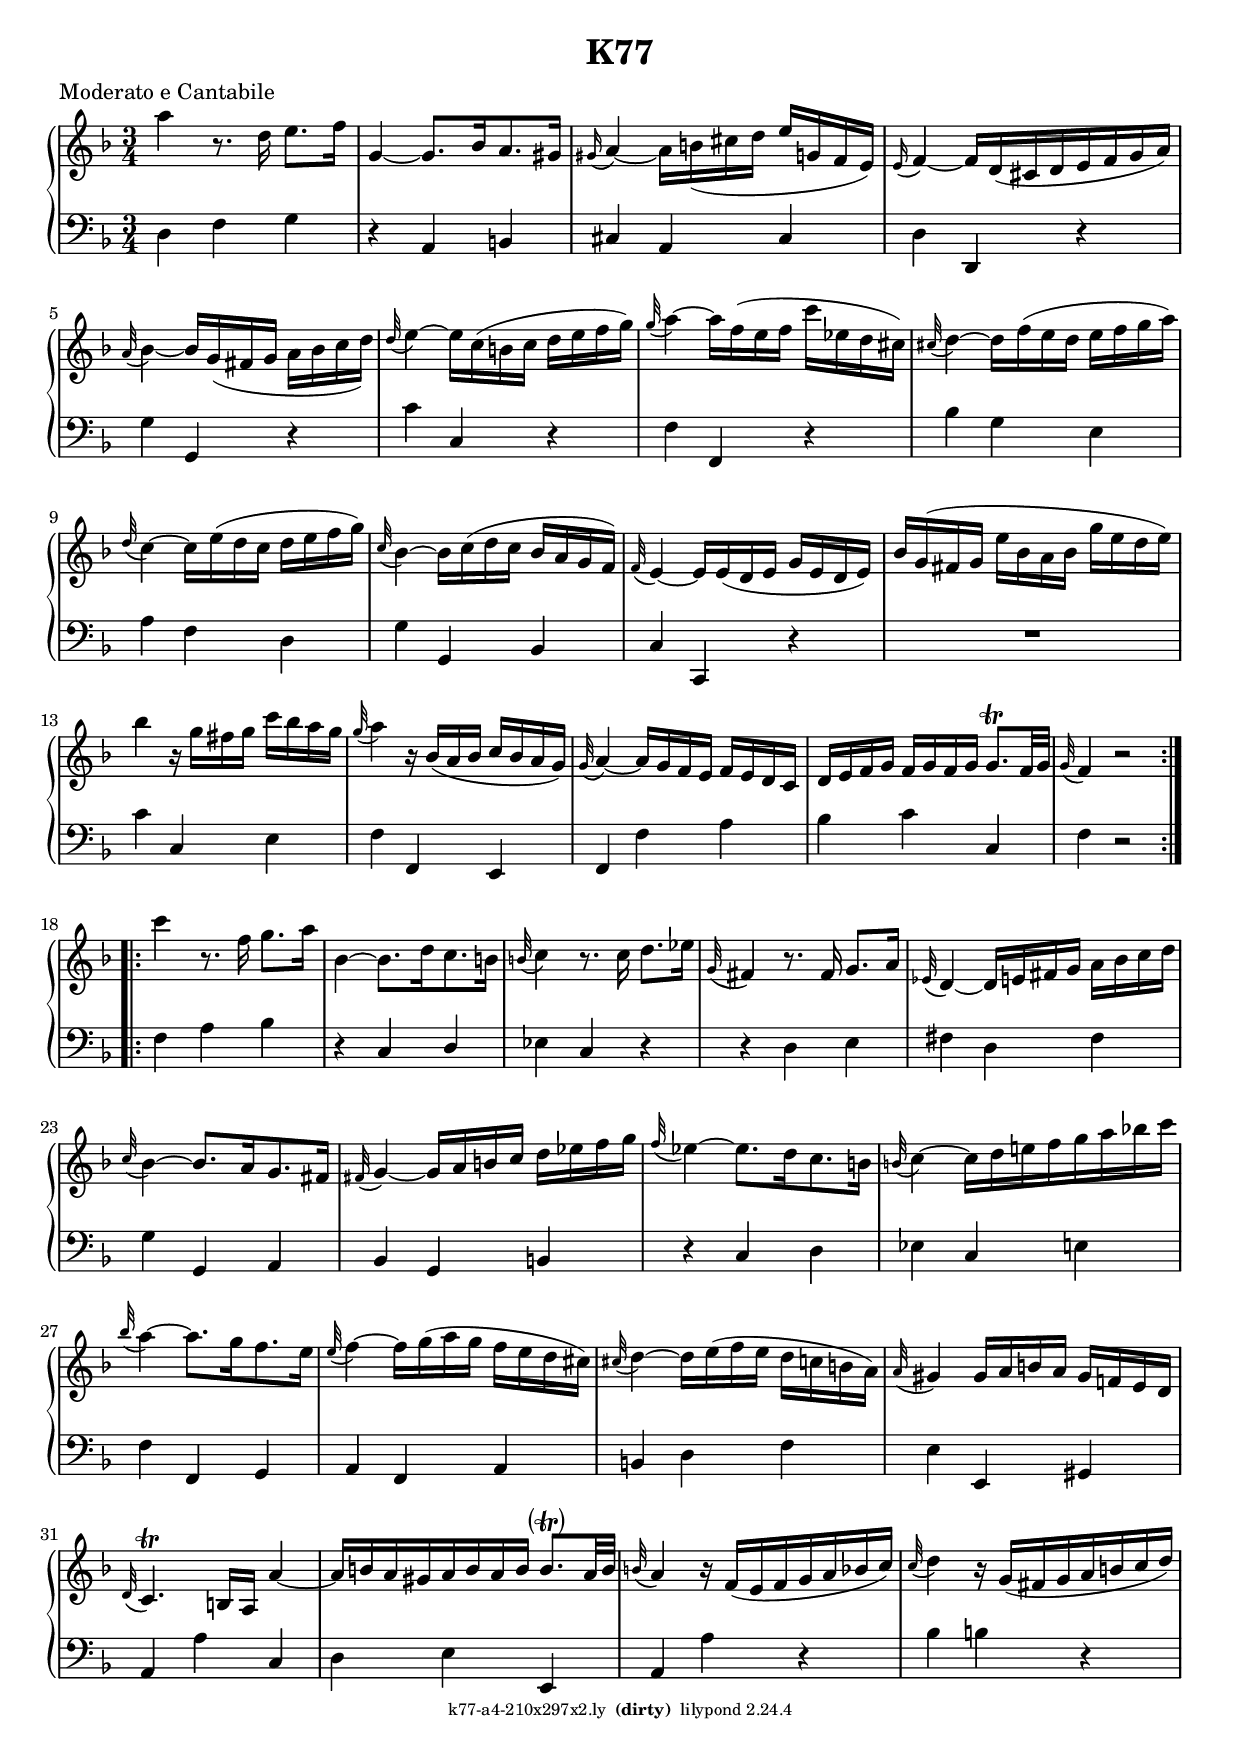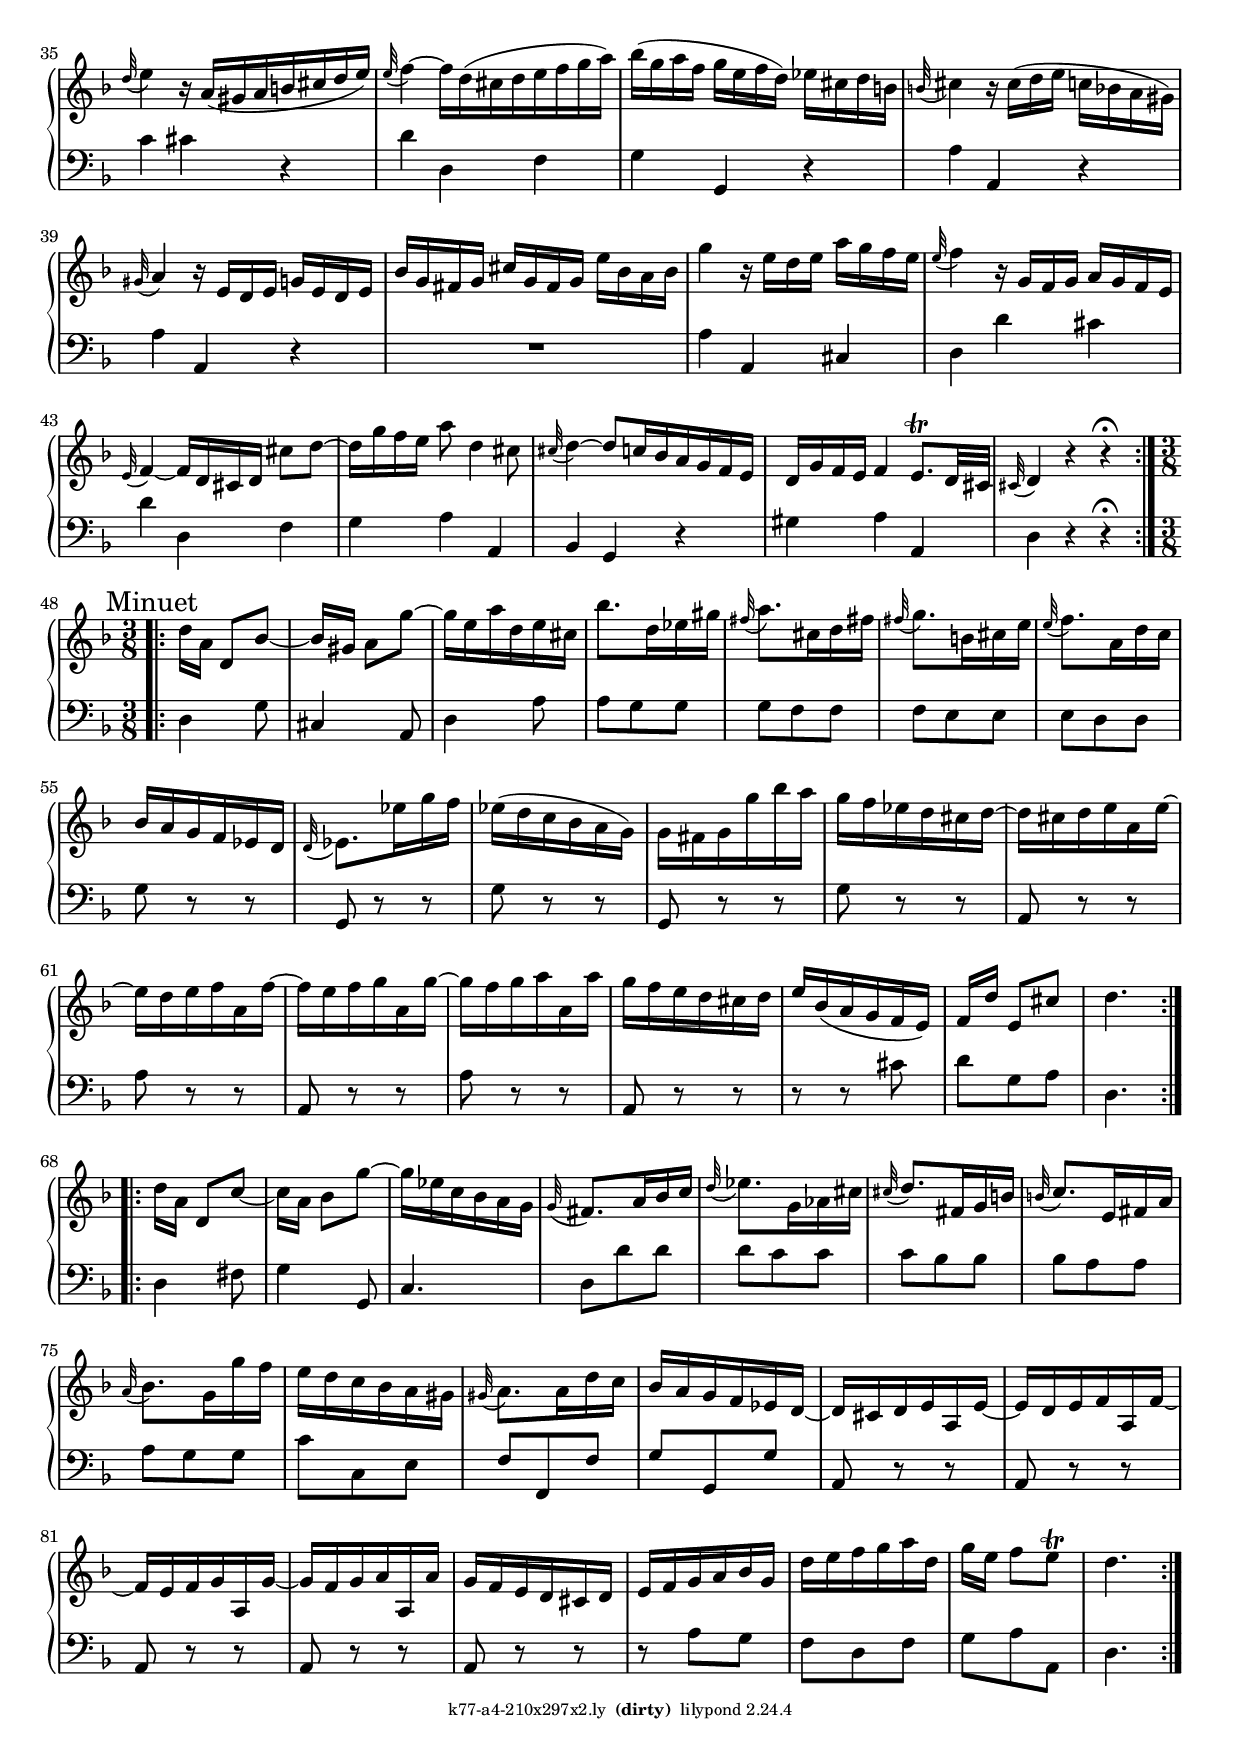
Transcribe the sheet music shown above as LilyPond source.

\version "2.18.2"

\include "../../include/general.ily"
\include "../../include/a4-210x297.ily"

#(set-global-staff-size 19)

breaks = { s2.*17 \break s2.*30 \break s4.*20 \break }
\version "2.18.2"

su = \stemUp
sd = \stemDown
sn = \stemNeutral
tu = \tieUp
td = \tieDown
tn = \tieNeutral
cstr = \change Staff = "right"
cstl = \change Staff = "left"

\header {
  title = "K77"
  meter = "Moderato e Cantabile"
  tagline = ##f
}

globalOne = {
  \key d \minor
  \time 3/4
  \override ParenthesesItem #'font-size = #+2
}

right = \relative c''' {
  \globalOne
 
  \repeat volta 2 {
    a4 r8. d,16 e8. f16
    g,4 ~ g8.[ bes16 a8. gis16]
    \appoggiatura gis16 a4 ~ a16 \once \slurDown b( cis d e g, f e)

    \appoggiatura e16 f4 ~ f16[ d( cis d e f g a])
    \appoggiatura a32 bes4 ~ bes16 \once \slurDown g( fis g a bes c d)
    \appoggiatura d32 e4 ~ e16 c( b c d e f g)
    \appoggiatura g32 a4 ~ a16 f( e f c' ees, d cis)
    
    \appoggiatura cis32 d4 ~ d16 f( e d e f g a)
    \appoggiatura d,32 c4 ~ c16 e( d c d e f g)
    \appoggiatura c,32 bes4 ~ bes16 c( d c bes a g f)
    \appoggiatura f32 e4 ~ e16 e( d e g e d e)
    
    bes'16 g( fis g e' bes a bes g' e d e)
    bes'4 r16 g fis g c bes a g
    \appoggiatura g32 a4 r16 bes,( a bes c bes a g)
    \appoggiatura g32 a4 ~ a16 g f e f e d c
    
    d e f g f g f g g8.-\trill f32 g
    \appoggiatura g32 f4 r2
  }
  
  \repeat volta 2 {
    c''4 r8. f,16 g8. a16
    bes,4 ~ bes8.[ d16 c8. b16]
    
    \appoggiatura b32 c4 r8. c16 d8. ees16
    \appoggiatura g,32 fis4 r8. fis16 g8. a16
    \appoggiatura ees32 d4 ~ d16 e fis g a bes c d
    \appoggiatura c32 \once \tu bes4 ~ bes8.[ a16 g8. fis16]
    
    \appoggiatura fis32 g4 ~ g16 a b c d ees f g
    \appoggiatura f32 ees4 ~ ees8.[ d16 c8. b16]
    \appoggiatura b32 c4 ~ c16[ d e! f g a bes! c]
    \appoggiatura bes32 a4 ~ a8.[ g16 f8. e16]
    
    \appoggiatura e32 f4 ~ f16 g( a g f e d cis)
    \appoggiatura cis32 d4 ~ d16 e( f e d c b a)
    \appoggiatura a32 gis4 gis16 a b a gis f! e d
    \appoggiatura d32 c4.-\trill b16 a a'4 ~
    
    a16[ b a gis a b a b] b8.-\parenthesize-\trill a32 b
    \appoggiatura b32 a4 r16 f[( e f g a bes c])
    \appoggiatura c32 d4 r16 g,[( fis g a b c d])
    \appoggiatura d32 e4 r16 \su a,[( gis a b cis d e]) \sn
    
    \appoggiatura e32 f4 ~ f16[ d( cis d e f g a])
    bes( g a f g e f d) ees cis d b
    \appoggiatura b32 cis4 r16 \sd cis( d e c bes a gis) \sn
    \appoggiatura gis32 a4 r16 e d e g e d e
    
    bes' g fis g cis g fis g e' bes a bes
    g'4 r16 e d e a g f e
    \appoggiatura e32 f4 r16 g, f g a g f e
    \appoggiatura e32 f4 ~ f16 d cis d cis'8 d ~
    
    d16 g f e a8 d,4 cis8
    \appoggiatura cis32 d4 ~ d8[ c16 bes a g f e]
    d g f e f4 e8.-\trill d32 cis 
    \appoggiatura cis32 d4 r r-\fermata
  }
  
  \time 3/8
  
  \mark "Minuet"
  \repeat volta 2 {
    d'16[ a] d,8 bes' ~
    bes16[ gis] a8 g' ~
    g16 e a d, e cis
    bes'8. d,16 ees gis
    \appoggiatura fis32 a8. cis,16 d fis!
    
    \appoggiatura fis32 g8. b,16 cis e
    \appoggiatura e32 f8. a,16 d c
    bes a g f ees d
    \appoggiatura d32 ees8. ees'16 g f
    ees( d c bes a g)
    
    g fis g g' bes a
    g f ees d cis d ~
    d cis d e a, e' ~
    e d e f a, f' ~
    f e f g a, g' ~
    
    g f g a a, a'
    g f e d cis d 
    e bes( a g f e)
    f[ d'] e,8 cis'
    d4.
  }
  
  \repeat volta 2 {
    d16[ a] d,8 \once \td c' ~
    c16[ a] bes8 g' ~
    g16 ees c bes a g
    \appoggiatura g32 fis8. a16 bes c
    \appoggiatura d32 ees8. g,16 aes cis
    
    \appoggiatura cis32 d8. fis,16 g b
    \appoggiatura b32 c8. e,16 fis a
    \appoggiatura a32 bes8. g16 g' f
    e d c bes a gis
    \appoggiatura gis32 a8. a16 d c
    
    bes a g f ees d ~
    d cis d e a, e' ~
    e d e f a, f' ~
    f e f g a, g' ~
    g f g a a, a'
    
    g f e d cis d
    e f g a bes g
    d' e f g a d,
    g[ e] f8 e-\trill 
    d4.
  }
}
 
left = \relative c {
  \globalOne
  
  \repeat volta 2 {   
    d4 f g |
    r a, b |
    cis a cis |
    
    d d, r |
    g' g, r |
    c' c, r |
    f f, r |
    
    bes' g e |
    a f d |
    g g, bes |
    c c, r |
    
    R2. c''4 c, e |
    f f, e |
    f f' a |
    
    bes c c,
    f r2
  }
  
  \repeat volta 2 {
    f4 a bes
    r c, \once \su d
    
    ees c r
    r d e
    fis d fis
    g g, a
    
    bes g b
    r c d
    ees c e
    f f, g
    
    a f a
    b d f
    e e, gis
    a a' c,
    
    d e e, 
    a a' r 
    bes b r
    c cis r
    
    d d, f
    g g, r
    a' a, r
    a' a, r
    
    R2.
    a'4 a, cis
    d d' cis
    d d, f
    
    g a a,
    bes g r
    gis' a a,
    d r r-\fermata
  }

  \time 3/8
  
  \repeat volta 2 {
    d4 g8
    cis,4 a8
    d4 a'8
    a g g
    g f f
    
    f e e
    e d d
    g r r
    g, r r
    g' r r
    
    g, r r 
    g' r r
    a, r r
    a' r r
    a, r r
    
    a' r r
    a, r r
    r r cis'
    d g, a
    d,4.
  }
  
  \repeat volta 2 {
    d4 fis8
    g4 g,8
    c4.
    d8 d' d
    d c c
    
    c bes bes
    bes a a
    a g g
    c c, e
    f f, f'
    
    g g, g'
    a, r r
    a r r
    a r r
    a r r
    
    a r r
    r a' g
    f d f
    g a a,
    d4.
  }
}

\score {
  \new PianoStaff <<
    \new Staff = "right" {
      << 
        \breaks
        \right
      >>
    }
    \new Staff = "left" { 
      <<
        \clef bass \left 
        \breaks
      >>
    }
  >>
  \layout { indent = 0 }
}

